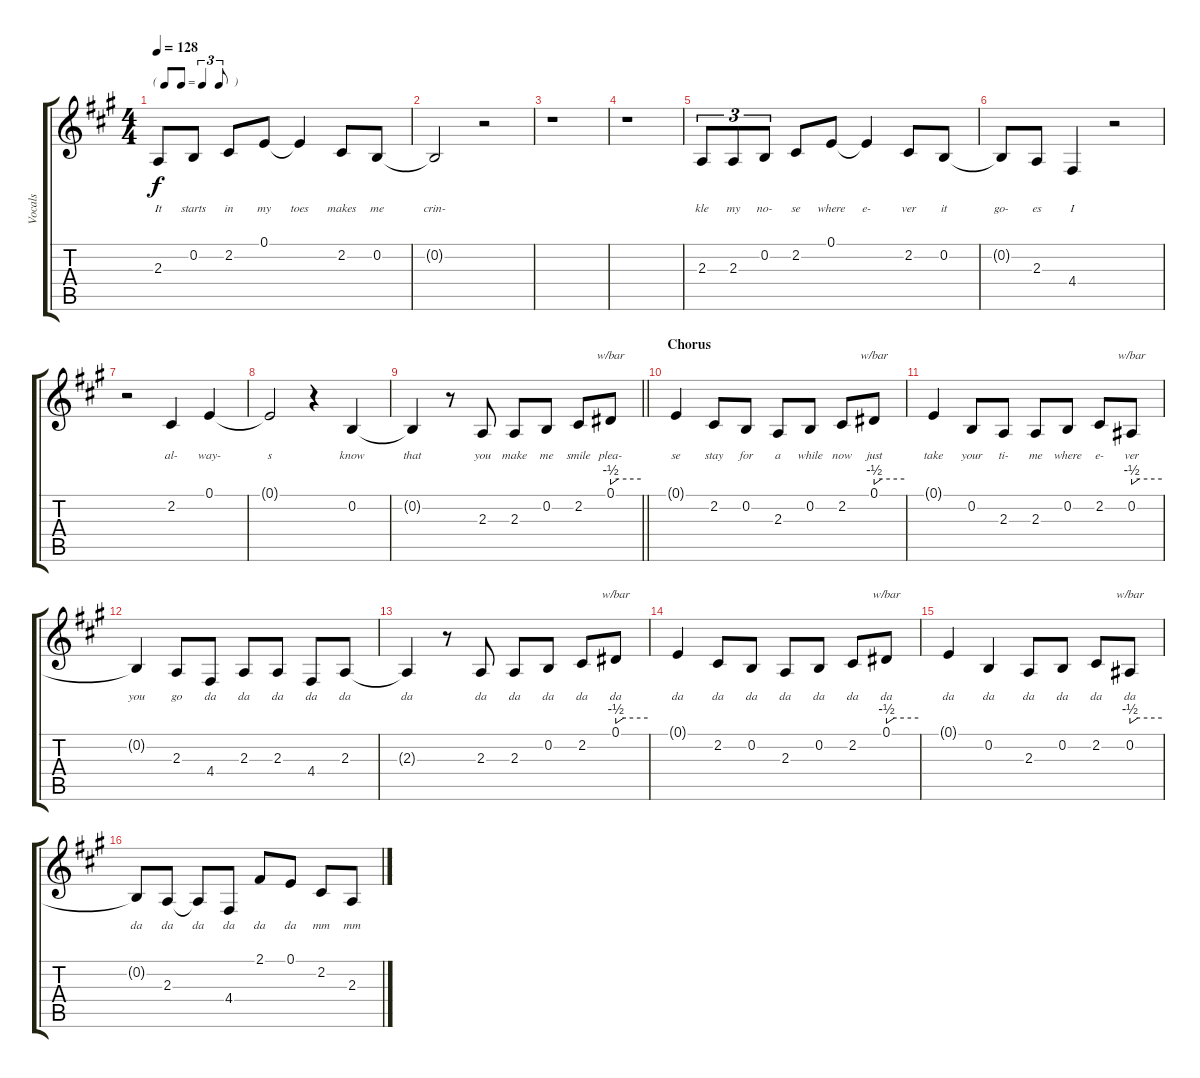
\track ("Vocals" "Vocals") {instrument stringensemble1}
\staff {score tabs}
\tuning (E4 B3 G3 D3 A2 E2) {hide}
\ts (4 4)
\tf triplet8th
\tempo 128
\clef g2
\ks a
2.3.8{lyrics (0 "") lyrics (1 "It") lyrics (2 "") lyrics (3 "") lyrics (4 "") dy f} 0.2.8{lyrics (0 "") lyrics (1 "starts") lyrics (2 "") lyrics (3 "") lyrics (4 "")} 2.2.8{lyrics (0 "") lyrics (1 "in") lyrics (2 "") lyrics (3 "") lyrics (4 "")} 0.1.8{lyrics (0 "") lyrics (1 "my") lyrics (2 "") lyrics (3 "") lyrics (4 "")} 0.1{t}.4{lyrics (0 "") lyrics (1 "toes") lyrics (2 "") lyrics (3 "") lyrics (4 "")} 2.2.8{lyrics (0 "") lyrics (1 "makes") lyrics (2 "") lyrics (3 "") lyrics (4 "")} 0.2.8{lyrics (0 "") lyrics (1 "me") lyrics (2 "") lyrics (3 "") lyrics (4 "")} |
0.2{t}.2{lyrics (0 "") lyrics (1 "crin-") lyrics (2 "") lyrics (3 "") lyrics (4 "")} r.2 |
r.1 |
r.1 |
2.3.8{tu (3 2) lyrics (0 "") lyrics (1 "kle") lyrics (2 "") lyrics (3 "") lyrics (4 "")} 2.3.8{tu (3 2) lyrics (0 "") lyrics (1 "my") lyrics (2 "") lyrics (3 "") lyrics (4 "")} 0.2.8{tu (3 2) lyrics (0 "") lyrics (1 "no-") lyrics (2 "") lyrics (3 "") lyrics (4 "")} 2.2.8{lyrics (0 "") lyrics (1 "se") lyrics (2 "") lyrics (3 "") lyrics (4 "")} 0.1.8{lyrics (0 "") lyrics (1 "where") lyrics (2 "") lyrics (3 "") lyrics (4 "")} 0.1{t}.4{lyrics (0 "") lyrics (1 "e-") lyrics (2 "") lyrics (3 "") lyrics (4 "")} 2.2.8{lyrics (0 "") lyrics (1 "ver") lyrics (2 "") lyrics (3 "") lyrics (4 "")} 0.2.8{lyrics (0 "") lyrics (1 "it") lyrics (2 "") lyrics (3 "") lyrics (4 "")} |
0.2{t}.8{lyrics (0 "") lyrics (1 "go-") lyrics (2 "") lyrics (3 "") lyrics (4 "")} 2.3.8{lyrics (0 "") lyrics (1 "es") lyrics (2 "") lyrics (3 "") lyrics (4 "")} 4.4.4{lyrics (0 "") lyrics (1 "I") lyrics (2 "") lyrics (3 "") lyrics (4 "")} r.2 |
r.2 2.2.4{lyrics (0 "") lyrics (1 "al-") lyrics (2 "") lyrics (3 "") lyrics (4 "")} 0.1.4{lyrics (0 "") lyrics (1 "way-") lyrics (2 "") lyrics (3 "") lyrics (4 "")} |
0.1{t}.2{lyrics (0 "") lyrics (1 "s") lyrics (2 "") lyrics (3 "") lyrics (4 "")} r.4 0.2.4{lyrics (0 "") lyrics (1 "know") lyrics (2 "") lyrics (3 "") lyrics (4 "")} |
\barLineRight lightlight
0.2{t}.4{lyrics (0 "") lyrics (1 "that") lyrics (2 "") lyrics (3 "") lyrics (4 "")} r.8 2.3.8{lyrics (0 "") lyrics (1 "you") lyrics (2 "") lyrics (3 "") lyrics (4 "")} 2.3.8{lyrics (0 "") lyrics (1 "make") lyrics (2 "") lyrics (3 "") lyrics (4 "")} 0.2.8{lyrics (0 "") lyrics (1 "me") lyrics (2 "") lyrics (3 "") lyrics (4 "")} 2.2.8{lyrics (0 "") lyrics (1 "smile") lyrics (2 "") lyrics (3 "") lyrics (4 "")} 0.1.8{tbe (custom default 0 -2 15 0 60 0) lyrics (0 "") lyrics (1 "plea-") lyrics (2 "") lyrics (3 "") lyrics (4 "")} |
\section ("" "Chorus")
0.1{t}.4{lyrics (0 "") lyrics (1 "se") lyrics (2 "") lyrics (3 "") lyrics (4 "")} 2.2.8{lyrics (0 "") lyrics (1 "stay") lyrics (2 "") lyrics (3 "") lyrics (4 "")} 0.2.8{lyrics (0 "") lyrics (1 "for") lyrics (2 "") lyrics (3 "") lyrics (4 "")} 2.3.8{lyrics (0 "") lyrics (1 "a") lyrics (2 "") lyrics (3 "") lyrics (4 "")} 0.2.8{lyrics (0 "") lyrics (1 "while") lyrics (2 "") lyrics (3 "") lyrics (4 "")} 2.2.8{lyrics (0 "") lyrics (1 "now") lyrics (2 "") lyrics (3 "") lyrics (4 "")} 0.1.8{tbe (custom default 0 -2 15 0 60 0) lyrics (0 "") lyrics (1 "just") lyrics (2 "") lyrics (3 "") lyrics (4 "")} |
0.1{t}.4{lyrics (0 "") lyrics (1 "take") lyrics (2 "") lyrics (3 "") lyrics (4 "")} 0.2.8{lyrics (0 "") lyrics (1 "your") lyrics (2 "") lyrics (3 "") lyrics (4 "")} 2.3.8{lyrics (0 "") lyrics (1 "ti-") lyrics (2 "") lyrics (3 "") lyrics (4 "")} 2.3.8{lyrics (0 "") lyrics (1 "me") lyrics (2 "") lyrics (3 "") lyrics (4 "")} 0.2.8{lyrics (0 "") lyrics (1 "where") lyrics (2 "") lyrics (3 "") lyrics (4 "")} 2.2.8{lyrics (0 "") lyrics (1 "e-") lyrics (2 "") lyrics (3 "") lyrics (4 "")} 0.2.8{tbe (custom default 0 -2 15 0 60 0) lyrics (0 "") lyrics (1 "ver") lyrics (2 "") lyrics (3 "") lyrics (4 "")} |
0.2{t}.4{lyrics (0 "") lyrics (1 "you") lyrics (2 "") lyrics (3 "") lyrics (4 "")} 2.3.8{lyrics (0 "") lyrics (1 "go") lyrics (2 "") lyrics (3 "") lyrics (4 "")} 4.4.8{lyrics (0 "") lyrics (1 "da") lyrics (2 "") lyrics (3 "") lyrics (4 "")} 2.3.8{lyrics (0 "") lyrics (1 "da") lyrics (2 "") lyrics (3 "") lyrics (4 "")} 2.3.8{lyrics (0 "") lyrics (1 "da") lyrics (2 "") lyrics (3 "") lyrics (4 "")} 4.4.8{lyrics (0 "") lyrics (1 "da") lyrics (2 "") lyrics (3 "") lyrics (4 "")} 2.3.8{lyrics (0 "") lyrics (1 "da") lyrics (2 "") lyrics (3 "") lyrics (4 "")} |
2.3{t}.4{lyrics (0 "") lyrics (1 "da") lyrics (2 "") lyrics (3 "") lyrics (4 "")} r.8 2.3.8{lyrics (0 "") lyrics (1 "da") lyrics (2 "") lyrics (3 "") lyrics (4 "")} 2.3.8{lyrics (0 "") lyrics (1 "da") lyrics (2 "") lyrics (3 "") lyrics (4 "")} 0.2.8{lyrics (0 "") lyrics (1 "da") lyrics (2 "") lyrics (3 "") lyrics (4 "")} 2.2.8{lyrics (0 "") lyrics (1 "da") lyrics (2 "") lyrics (3 "") lyrics (4 "")} 0.1.8{tbe (custom default 0 -2 15 0 60 0) lyrics (0 "") lyrics (1 "da") lyrics (2 "") lyrics (3 "") lyrics (4 "")} |
0.1{t}.4{lyrics (0 "") lyrics (1 "da") lyrics (2 "") lyrics (3 "") lyrics (4 "")} 2.2.8{lyrics (0 "") lyrics (1 "da") lyrics (2 "") lyrics (3 "") lyrics (4 "")} 0.2.8{lyrics (0 "") lyrics (1 "da") lyrics (2 "") lyrics (3 "") lyrics (4 "")} 2.3.8{lyrics (0 "") lyrics (1 "da") lyrics (2 "") lyrics (3 "") lyrics (4 "")} 0.2.8{lyrics (0 "") lyrics (1 "da") lyrics (2 "") lyrics (3 "") lyrics (4 "")} 2.2.8{lyrics (0 "") lyrics (1 "da") lyrics (2 "") lyrics (3 "") lyrics (4 "")} 0.1.8{tbe (custom default 0 -2 15 0 60 0) lyrics (0 "") lyrics (1 "da") lyrics (2 "") lyrics (3 "") lyrics (4 "")} |
0.1{t}.4{lyrics (0 "") lyrics (1 "da") lyrics (2 "") lyrics (3 "") lyrics (4 "")} 0.2.4{lyrics (0 "") lyrics (1 "da") lyrics (2 "") lyrics (3 "") lyrics (4 "")} 2.3.8{lyrics (0 "") lyrics (1 "da") lyrics (2 "") lyrics (3 "") lyrics (4 "")} 0.2.8{lyrics (0 "") lyrics (1 "da") lyrics (2 "") lyrics (3 "") lyrics (4 "")} 2.2.8{lyrics (0 "") lyrics (1 "da") lyrics (2 "") lyrics (3 "") lyrics (4 "")} 0.2.8{tbe (custom default 0 -2 15 0 60 0) lyrics (0 "") lyrics (1 "da") lyrics (2 "") lyrics (3 "") lyrics (4 "")} |
0.2{t}.8{lyrics (0 "") lyrics (1 "da") lyrics (2 "") lyrics (3 "") lyrics (4 "")} 2.3.8{lyrics (0 "") lyrics (1 "da") lyrics (2 "") lyrics (3 "") lyrics (4 "")} 2.3{t}.8{lyrics (0 "") lyrics (1 "da") lyrics (2 "") lyrics (3 "") lyrics (4 "")} 4.4.8{lyrics (0 "") lyrics (1 "da") lyrics (2 "") lyrics (3 "") lyrics (4 "")} 2.1.8{lyrics (0 "") lyrics (1 "da") lyrics (2 "") lyrics (3 "") lyrics (4 "")} 0.1.8{lyrics (0 "") lyrics (1 "da") lyrics (2 "") lyrics (3 "") lyrics (4 "")} 2.2.8{lyrics (0 "") lyrics (1 "mm") lyrics (2 "") lyrics (3 "") lyrics (4 "")} 2.3.8{lyrics (0 "") lyrics (1 "mm") lyrics (2 "") lyrics (3 "") lyrics (4 "")}
